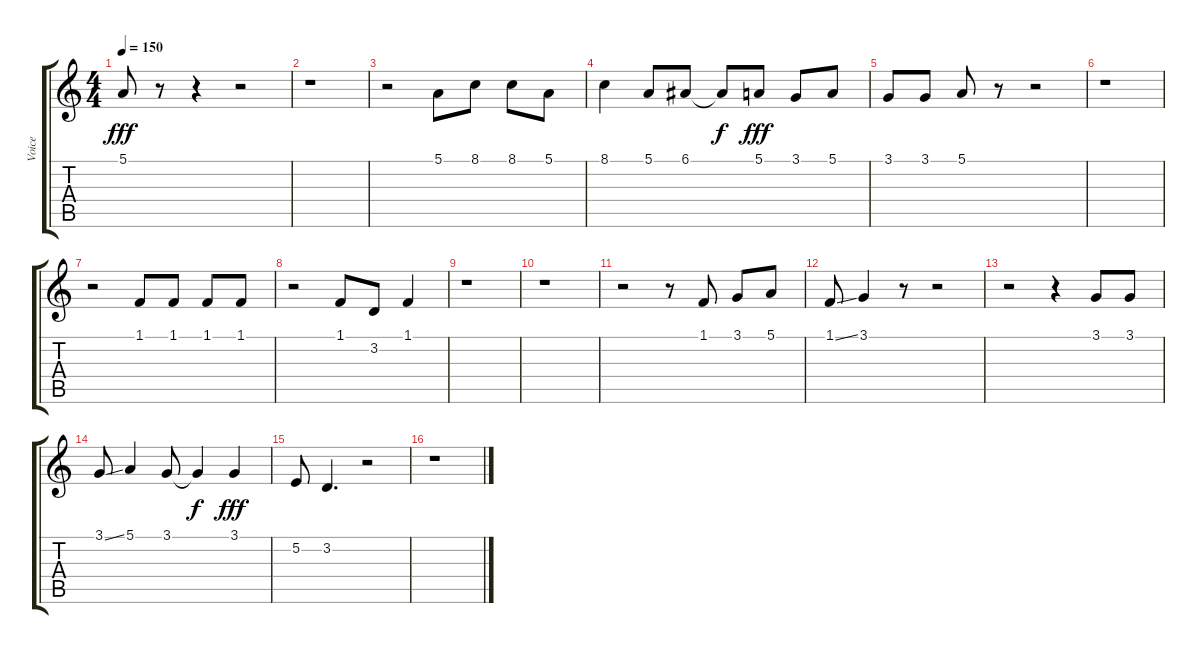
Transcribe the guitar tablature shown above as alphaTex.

\track ("Voice" "Voice") {instrument lead6voice}
\staff {score tabs}
\tuning (E4 B3 G3 D3 A2 E2) {hide}
\ts (4 4)
\tempo 150
\clef g2
\ks c
5.1.8{dy fff} r.8 r.4 r.2 |
r.1 |
r.2 5.1.8 8.1.8 8.1.8 5.1.8 |
8.1.4 5.1.8 6.1.8 6.1{t}.8{dy f} 5.1.8{dy fff} 3.1.8 5.1.8 |
3.1.8 3.1.8 5.1.8 r.8 r.2 |
r.1 |
r.2 1.1.8 1.1.8 1.1.8 1.1.8 |
r.2 1.1.8 3.2.8 1.1.4 |
r.1 |
r.1 |
r.2 r.8 1.1.8 3.1.8 5.1.8 |
1.1{ss}.8 3.1.4 r.8 r.2 |
r.2 r.4 3.1.8 3.1.8 |
3.1{ss}.8 5.1.4 3.1.8 3.1{t}.4{dy f} 3.1.4{dy fff} |
5.2.8 3.2.4{d} r.2 |
r.1
